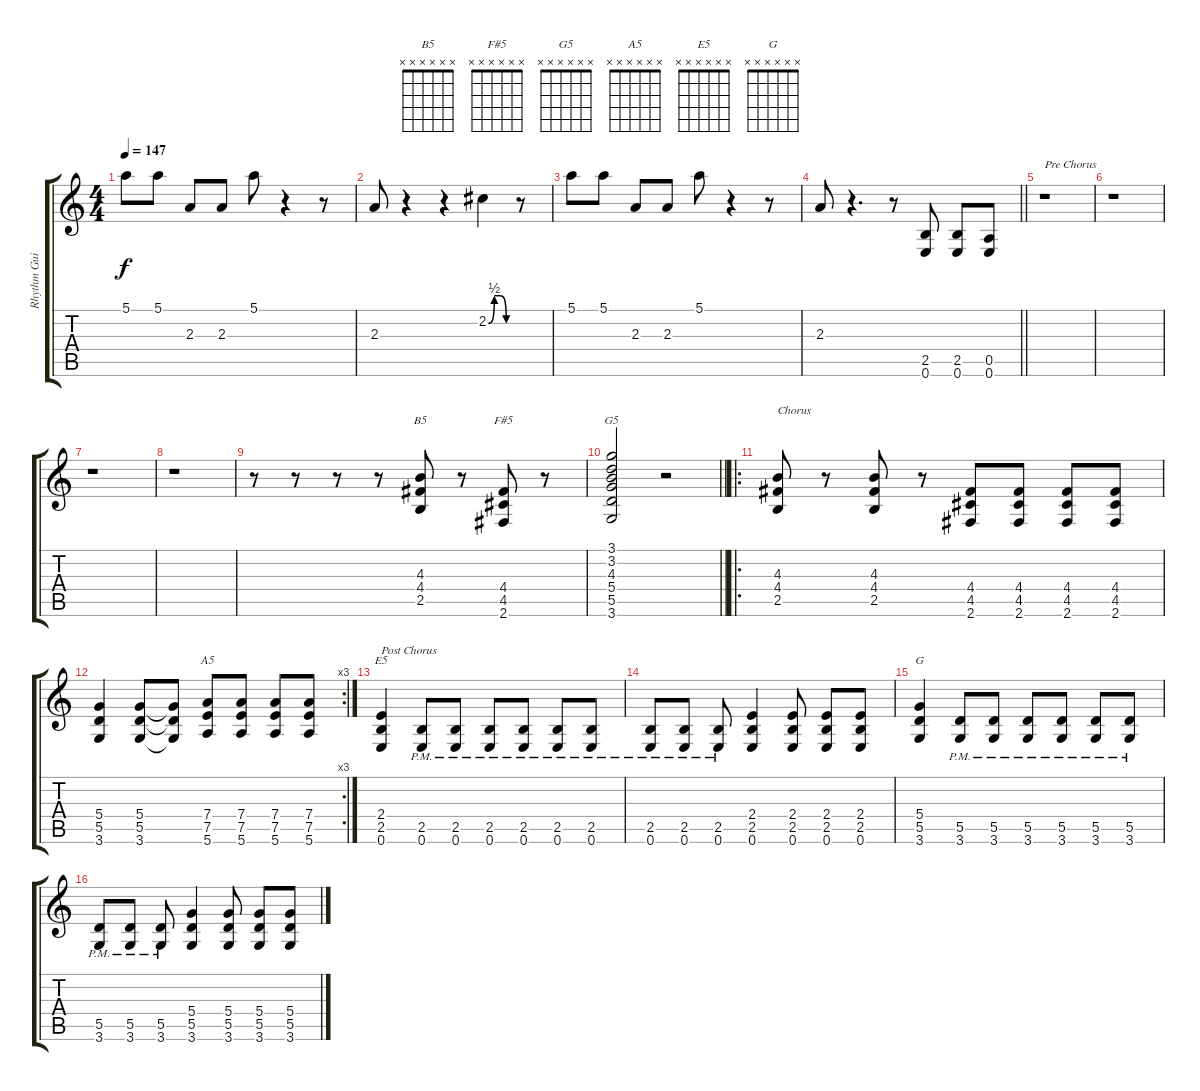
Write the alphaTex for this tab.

\track ("Rhythm Guitar" "Rhythm Gui") {instrument overdrivenguitar}
\staff {score tabs}
\tuning (E4 B3 G3 D3 A2 E2) {hide}
\chord ("B5" x x x x x x)
\chord ("F#5" x x x x x x)
\chord ("G5" x x x x x x)
\chord ("A5" x x x x x x)
\chord ("E5" x x x x x x)
\chord ("G" x x x x x x)
\ts (4 4)
\tempo 147
\clef g2
\ks c
5.1.8{dy f} 5.1.8 2.3.8 2.3.8 5.1.8 r.4 r.8 |
2.3.8 r.4 r.4 2.2{be (custom 0 0 15 2 30 2 45 0 60 0)}.4 r.8 |
5.1.8 5.1.8 2.3.8 2.3.8 5.1.8 r.4 r.8 |
\barLineRight lightlight
2.3.8 r.4{d} r.8 (2.5 0.6).8 (2.5 0.6).8 (0.5 0.6).8 |
r.1{txt "Pre Chorus"} |
r.1 |
r.1 |
r.1 |
r.8 r.8 r.8 r.8 (4.3 4.4 2.5).8{ch "B5"} r.8 (4.4 4.5 2.6).8{ch "F#5"} r.8 |
\barLineRight lightlight
(3.1 3.2 4.3 5.4 5.5 3.6).2{ch "G5"} r.2 |
\ro
(4.3 4.4 2.5).8{txt "Chorus"} r.8 (4.3 4.4 2.5).8 r.8 (4.4 4.5 2.6).8 (4.4 4.5 2.6).8 (4.4 4.5 2.6).8 (4.4 4.5 2.6).8 |
\rc 3
(5.4 5.5 3.6).4 (5.4 5.5 3.6).8 (5.4{t} 5.5{t} 3.6{t}).8 (7.4 7.5 5.6).8{ch "A5"} (7.4 7.5 5.6).8 (7.4 7.5 5.6).8 (7.4 7.5 5.6).8 |
(2.4 2.5 0.6).4{ch "E5" txt "Post Chorus"} (2.5{pm} 0.6{pm}).8 (2.5{pm} 0.6{pm}).8 (2.5{pm} 0.6{pm}).8 (2.5{pm} 0.6{pm}).8 (2.5{pm} 0.6{pm}).8 (2.5{pm} 0.6{pm}).8 |
(2.5{pm} 0.6{pm}).8 (2.5{pm} 0.6{pm}).8 (2.5{pm} 0.6{pm}).8 (2.4 2.5 0.6).4 (2.4 2.5 0.6).8 (2.4 2.5 0.6).8 (2.4 2.5 0.6).8 |
(5.4 5.5 3.6).4{ch "G"} (5.5{pm} 3.6{pm}).8 (5.5{pm} 3.6{pm}).8 (5.5{pm} 3.6{pm}).8 (5.5{pm} 3.6{pm}).8 (5.5{pm} 3.6{pm}).8 (5.5{pm} 3.6{pm}).8 |
(5.5{pm} 3.6{pm}).8 (5.5{pm} 3.6{pm}).8 (5.5{pm} 3.6{pm}).8 (5.4 5.5 3.6).4 (5.4 5.5 3.6).8 (5.4 5.5 3.6).8 (5.4 5.5 3.6).8
